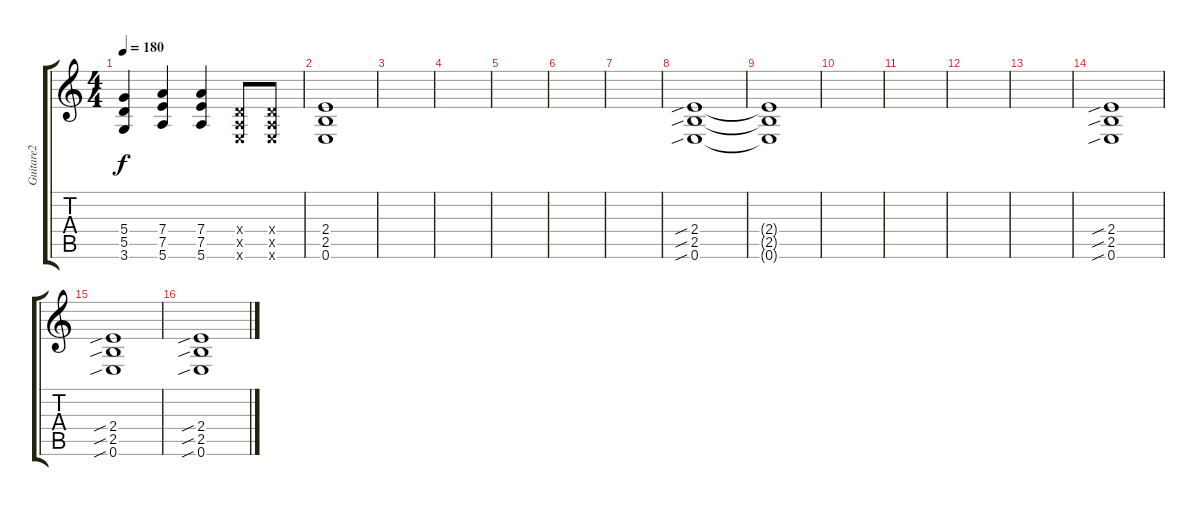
\track ("Guitare2" "Guitare2") {instrument overdrivenguitar}
\staff {score tabs}
\tuning (E4 B3 G3 D3 A2 E2) {hide}
\ts (4 4)
\tempo 180
\clef g2
\ks c
(5.4 5.5 3.6).4{dy f} (7.4 7.5 5.6).4 (7.4 7.5 5.6).4 (0.4{x} 0.5{x} 0.6{x}).8 (0.4{x} 0.5{x} 0.6{x}).8 |
(2.4 2.5 0.6).1 |
|
|
|
|
|
(2.4{sib} 2.5{sib} 0.6{sib}).1 |
(2.4{t} 2.5{t} 0.6{t}).1 |
|
|
|
|
(2.4{sib} 2.5{sib} 0.6{sib}).1 |
(2.4{sib} 2.5{sib} 0.6{sib}).1 |
(2.4{sib} 2.5{sib} 0.6{sib}).1
